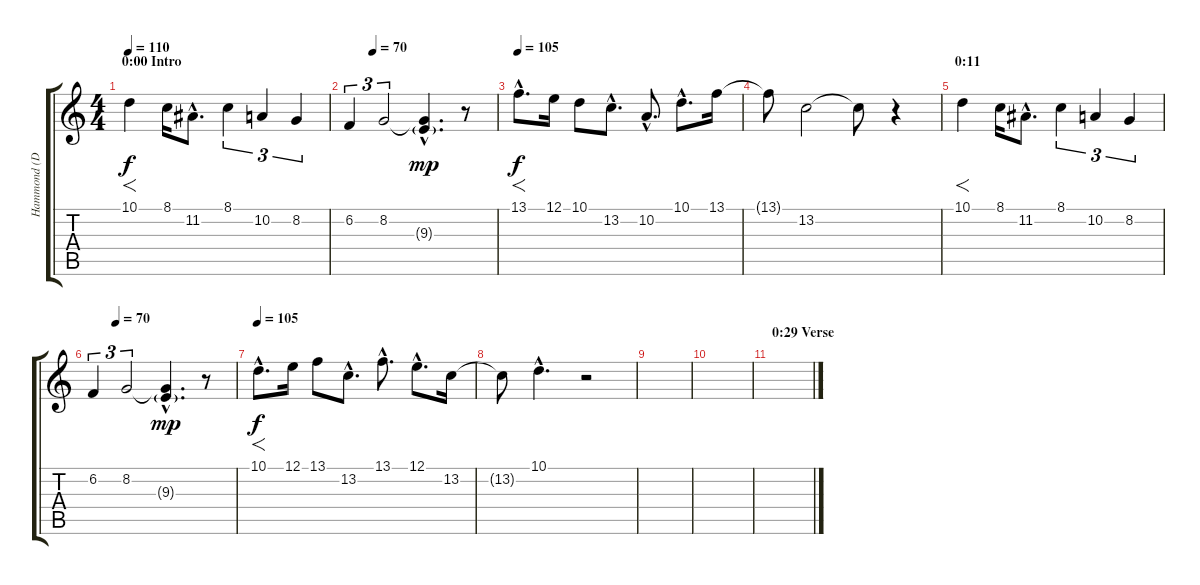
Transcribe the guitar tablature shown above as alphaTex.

\track ("Hammond (Don Airey)" "Hammond (D") {instrument drawbarorgan}
\staff {score tabs}
\tuning (E4 B3 G3 D3 A2 E2) {hide}
\ts (4 4)
\section ("" "0:00 Intro")
\tempo 110
\clef g2
\ks c
10.1.4{f dy f instrument drawbarorgan} 8.1.16 11.2{hac}.8{d} 8.1.4{tu (3 2)} 10.2.4{tu (3 2)} 8.2.4{tu (3 2)} |
\tempo (70 0.16666666666666666)
6.2.4{tu (3 2)} 8.2.2{tu (3 2)} (8.2{hac t} 9.3{g hac}).4{d dy mp} r.8 |
\tempo 105
13.1{hac}.8{f d dy f} 12.1.16 10.1.8 13.2{hac}.8{d} 10.2{hac}.8{d} 10.1{hac}.8{d} 13.1.16 |
13.1{t}.8 13.2.2 13.2{t}.8 r.4 |
\section ("" "0:11")
10.1.4{f} 8.1.16 11.2{hac}.8{d} 8.1.4{tu (3 2)} 10.2.4{tu (3 2)} 8.2.4{tu (3 2)} |
\tempo (70 0.16666666666666666)
6.2.4{tu (3 2)} 8.2.2{tu (3 2)} (8.2{hac t} 9.3{g hac}).4{d dy mp} r.8 |
\tempo 105
10.1{hac}.8{f d dy f} 12.1.16 13.1.8 13.2{hac}.8{d} 13.1{hac}.8{d} 12.1{hac}.8{d} 13.2.16 |
13.2{t}.8 10.1{hac}.4{d} r.2 |
|
|
\section ("" "0:29 Verse")
